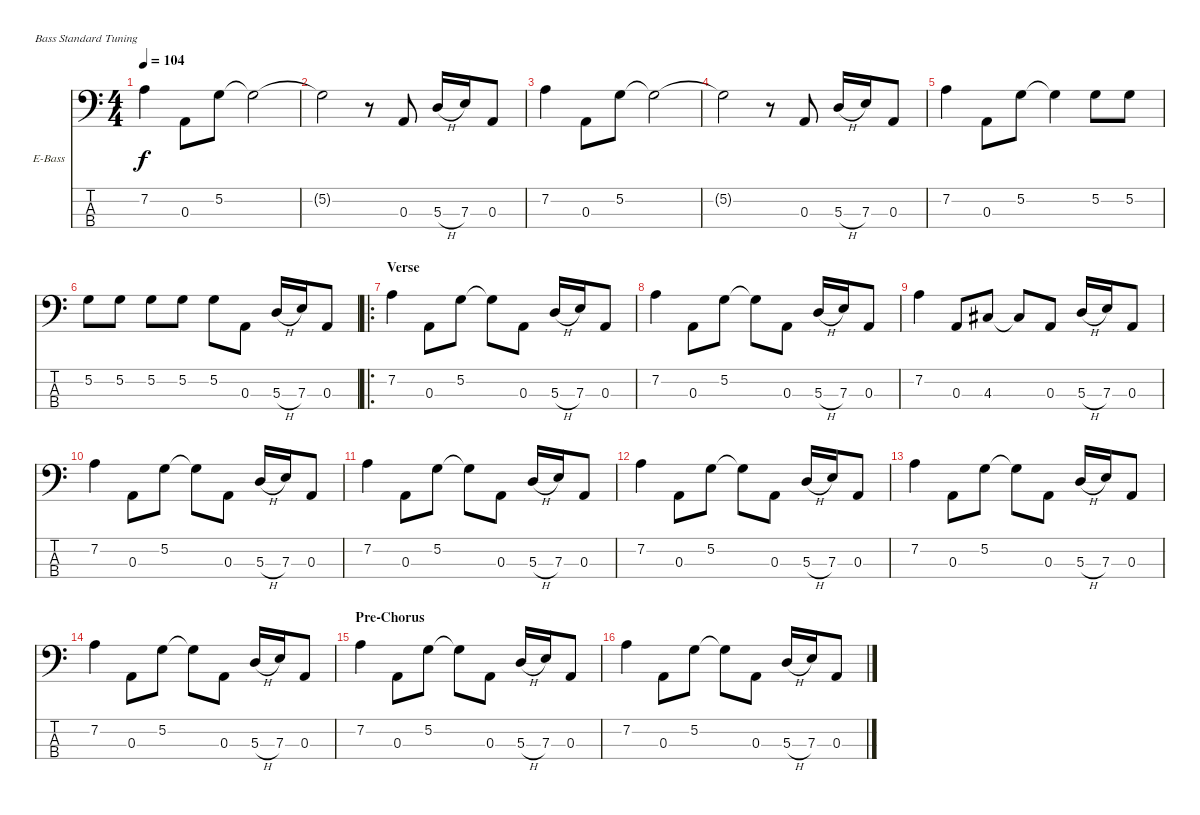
\defaultSystemsLayout 4
\bracketExtendMode nobrackets
\firstSystemTrackNameOrientation horizontal
\otherSystemsTrackNameOrientation horizontal
\track ("Jeff Ament" "E-Bass") {instrument electricbassfinger}
\staff {score tabs}
\tuning (G2 D2 A1 E1)
\ts (4 4)
\tempo 104
\clef f4
\ks c
7.2.4{dy f} 0.3.8 5.2.8 5.2{t}.2 |
5.2{t}.2 r.8 0.3.8 5.3{h}.16 7.3.16 0.3.8 |
7.2.4 0.3.8 5.2.8 5.2{t}.2 |
5.2{t}.2 r.8 0.3.8 5.3{h}.16 7.3.16 0.3.8 |
7.2.4 0.3.8 5.2.8 5.2{t}.4 5.2.8 5.2.8 |
5.2.8 5.2.8 5.2.8 5.2.8 5.2.8 0.3.8 5.3{h}.16 7.3.16 0.3.8 |
\ro
\section ("" "Verse")
7.2.4 0.3.8 5.2.8 5.2{t}.8 0.3.8 5.3{h}.16 7.3.16 0.3.8 |
7.2.4 0.3.8 5.2.8 5.2{t}.8 0.3.8 5.3{h}.16 7.3.16 0.3.8 |
7.2.4 0.3.8 4.3.8 4.3{t}.8 0.3.8 5.3{h}.16 7.3.16 0.3.8 |
7.2.4 0.3.8 5.2.8 5.2{t}.8 0.3.8 5.3{h}.16 7.3.16 0.3.8 |
7.2.4 0.3.8 5.2.8 5.2{t}.8 0.3.8 5.3{h}.16 7.3.16 0.3.8 |
7.2.4 0.3.8 5.2.8 5.2{t}.8 0.3.8 5.3{h}.16 7.3.16 0.3.8 |
7.2.4 0.3.8 5.2.8 5.2{t}.8 0.3.8 5.3{h}.16 7.3.16 0.3.8 |
7.2.4 0.3.8 5.2.8 5.2{t}.8 0.3.8 5.3{h}.16 7.3.16 0.3.8 |
\section ("" "Pre-Chorus")
7.2.4 0.3.8 5.2.8 5.2{t}.8 0.3.8 5.3{h}.16 7.3.16 0.3.8 |
7.2.4 0.3.8 5.2.8 5.2{t}.8 0.3.8 5.3{h}.16 7.3.16 0.3.8
